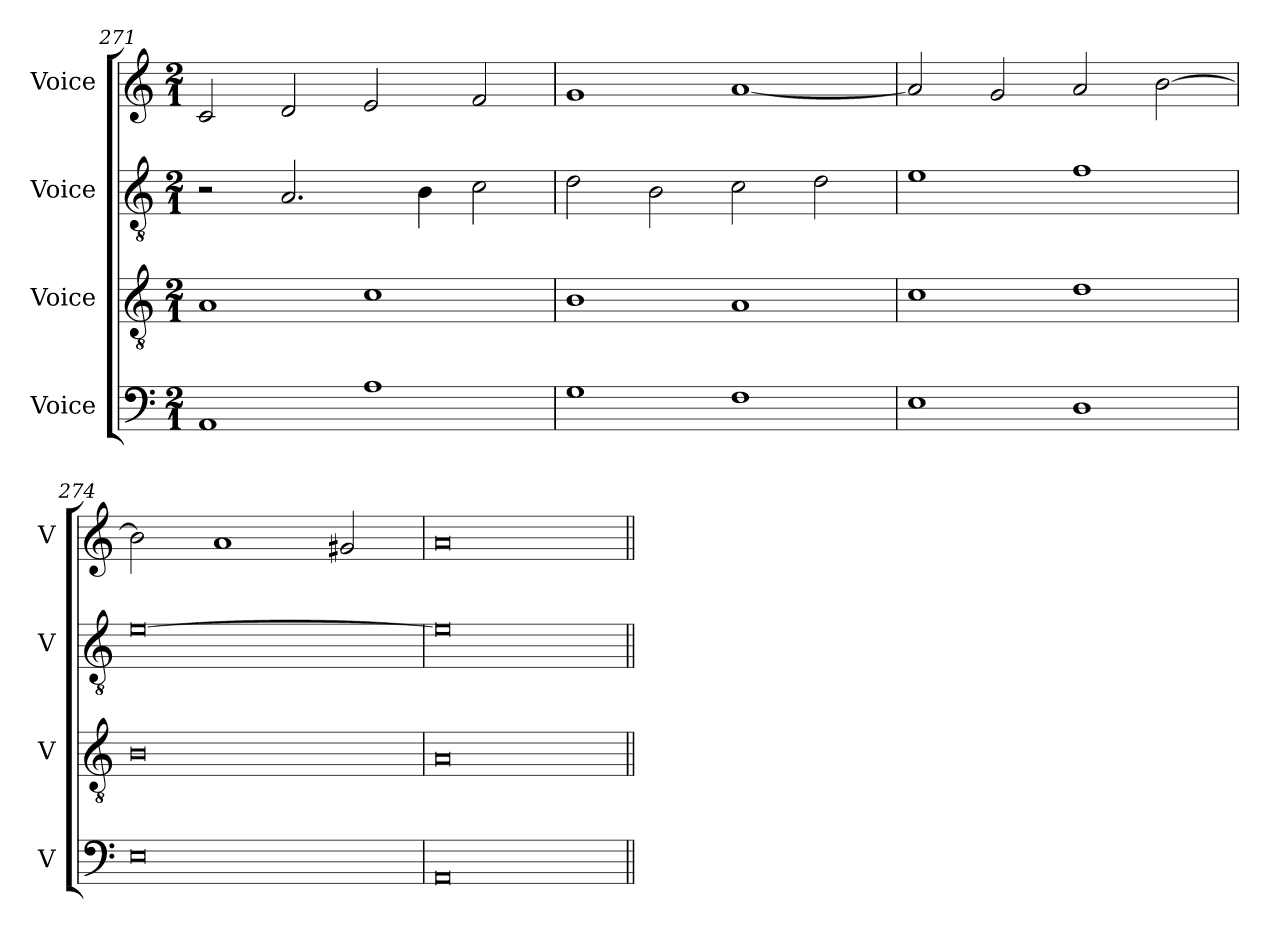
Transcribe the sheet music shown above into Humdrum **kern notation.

**kern	**kern	**kern	**kern
*part4	*part3	*part2	*part1
*staff4	*staff3	*staff2	*staff1
*I"Voice	*I"Voice	*I"Voice	*I"Voice
*I'V	*I'V	*I'V	*I'V
*clefF4	*clefGv2	*clefGv2	*clefG2
*k[]	*k[]	*k[]	*k[]
*M2/1	*M2/1	*M2/1	*M2/1
=271	=271	=271	=271
1AA	1A	2r	2c/
.	.	2.A/	2d/
1A	1c	.	2e/
.	.	4B\	.
.	.	2c\	2f/
=272	=272	=272	=272
1G	1B	2d\	1g
.	.	2B\	.
1F	1A	2c\	[1a
.	.	2d\	.
=273	=273	=273	=273
1E	1c	1e	2a/]
.	.	.	2g/
1D	1d	1f	2a/
.	.	.	[2b\
=274	=274	=274	=274
0E	0B	[0e	2b\]
.	.	.	1a
.	.	.	2g#X/
=275	=275	=275	=275
0AA	0A	0e]	0a
=||	=||	=||	=||
*-	*-	*-	*-
